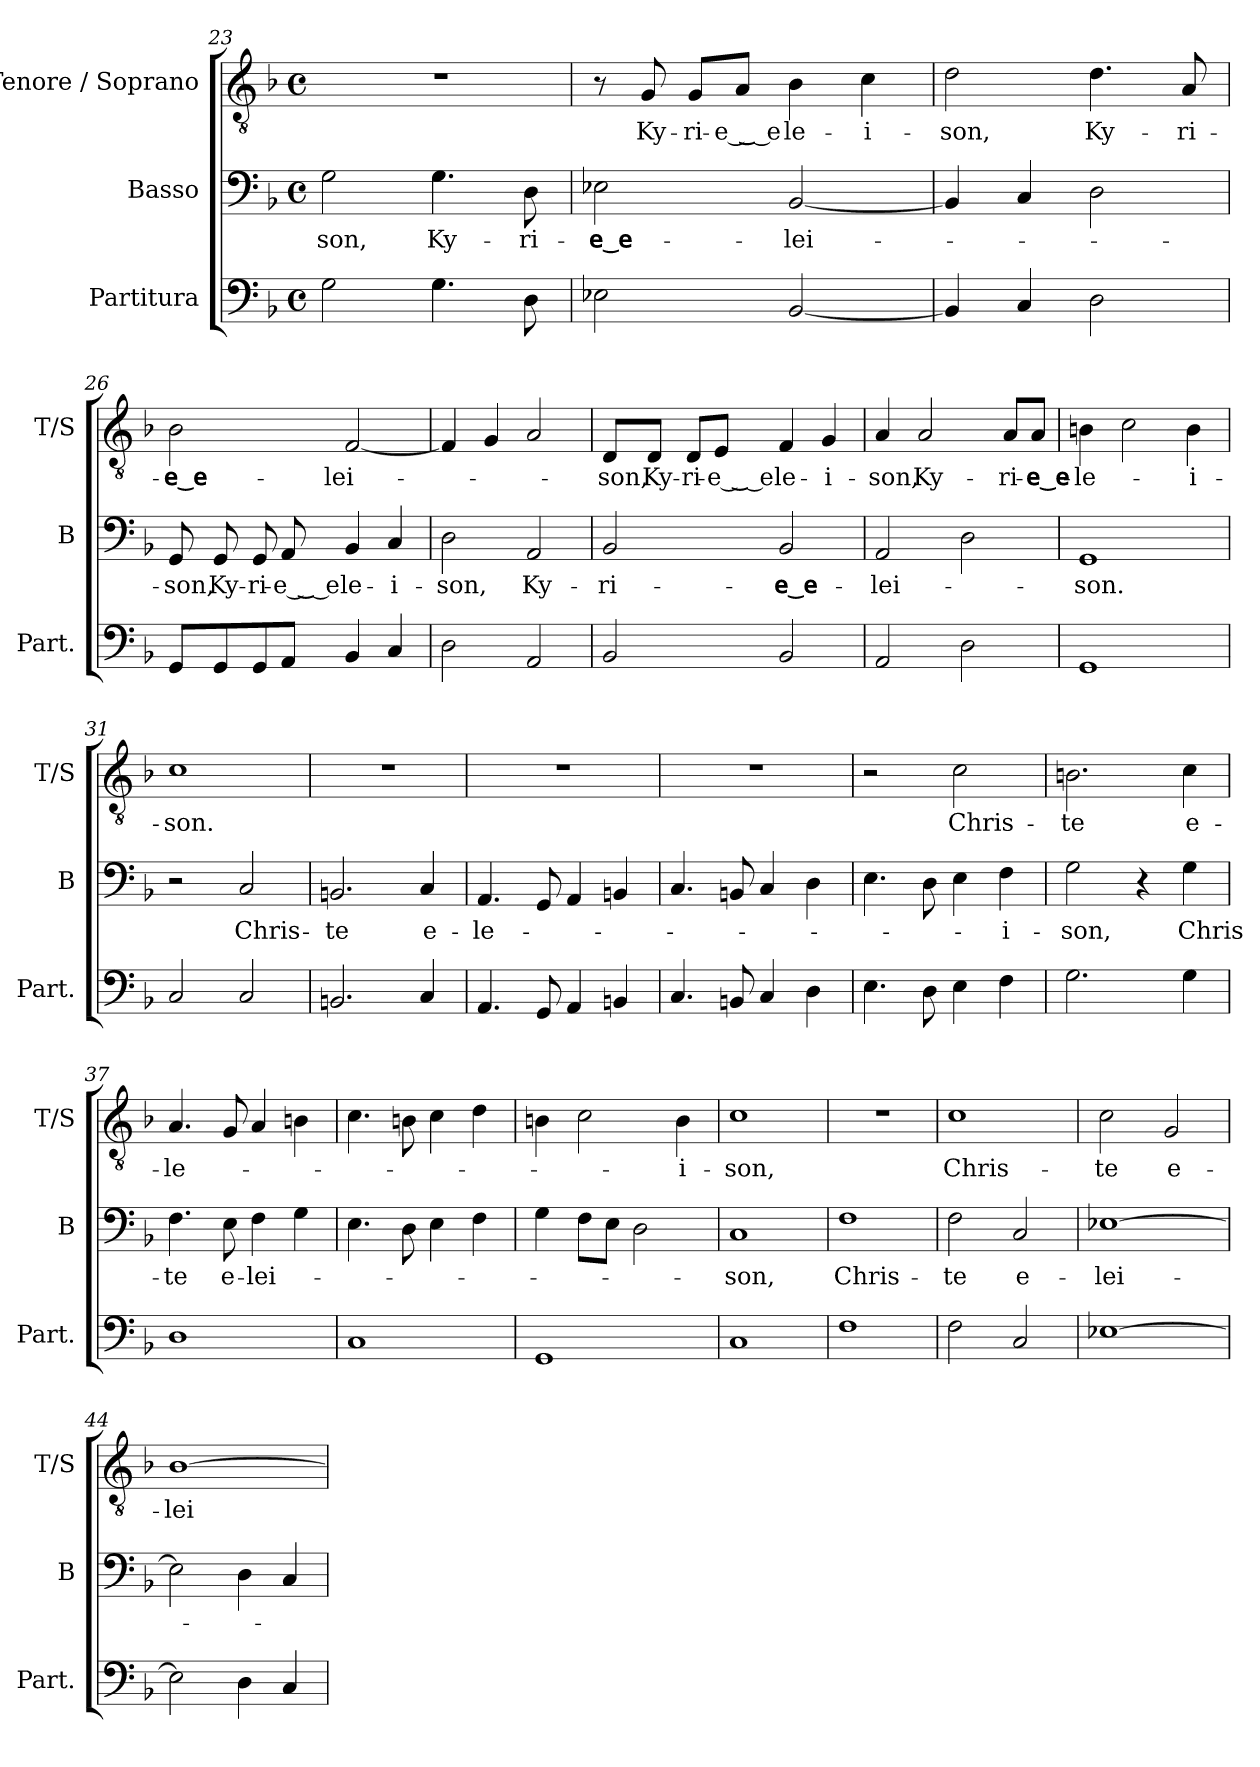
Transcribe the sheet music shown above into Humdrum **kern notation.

**kern	**kern	**text	**kern	**text
*part3	*part2	*part2	*part1	*part1
*staff3	*staff2	*staff2	*staff1	*staff1
*I"Partitura	*I"Basso	*	*I"Tenore / Soprano	*
*I'Part.	*I'B	*	*I'T/S	*
*clefF4	*clefF4	*	*clefGv2	*
*k[b-]	*k[b-]	*	*k[b-]	*
*F:	*F:	*	*F:	*
*M4/4	*M4/4	*	*M4/4	*
*met(c)	*met(c)	*	*met(c)	*
=23	=23	=23	=23	=23
2G\	2G\	-son,	1r	.
4.G\	4.G\	Ky-	.	.
8D\	8D\	-ri-	.	.
=24	=24	=24	=24	=24
2E-X\	2E-X\	e‿e-	8r	.
.	.	.	8G/	Ky-
.	.	.	8G/L	-ri-
.	.	.	8A/J	e ‿ e
[2BB-/	[2BB-/	-lei-	4B-\	-le-
.	.	.	4c\	-i-
=25	=25	=25	=25	=25
4BB-/]	4BB-/]	.	2d\	-son,
4C/	4C/	.	.	.
2D\	2D\	.	4.d\	Ky-
.	.	.	8A/	-ri-
=26	=26	=26	=26	=26
8GG/L	8GG/	-son,	2B-\	e‿e-
8GG/	8GG/	Ky-	.	.
8GG/	8GG/	-ri-	.	.
8AA/J	8AA/	e ‿ e	.	.
4BB-/	4BB-/	-le-	[2F/	-lei-
4C/	4C/	-i-	.	.
=27	=27	=27	=27	=27
2D\	2D\	-son,	4F/]	.
.	.	.	4G/	.
2AA/	2AA/	Ky-	2A/	.
=28	=28	=28	=28	=28
2BB-/	2BB-/	-ri-	8D/L	-son,
.	.	.	8D/J	Ky-
.	.	.	8D/L	-ri-
.	.	.	8E/J	e ‿ e
2BB-/	2BB-/	e‿e-	4F/	-le-
.	.	.	4G/	-i-
=29	=29	=29	=29	=29
2AA/	2AA/	-lei-	4A/	-son,
.	.	.	2A/	Ky-
2D\	2D\	.	.	.
.	.	.	8A/L	-ri-
.	.	.	8A/J	e‿e-
=30	=30	=30	=30	=30
1GG	1GG	-son.	4Bn\	-le-
.	.	.	2c\	.
.	.	.	4B\	-i-
=31	=31	=31	=31	=31
2C/	2r	.	1c	-son.
2C/	2C/	Chris-	.	.
=32	=32	=32	=32	=32
2.BBn/	2.BBn/	-te	1r	.
4C/	4C/	e-	.	.
=33	=33	=33	=33	=33
4.AA/	4.AA/	-le-	1r	.
8GG/	8GG/	.	.	.
4AA/	4AA/	.	.	.
4BBn/	4BBn/	.	.	.
=34	=34	=34	=34	=34
4.C/	4.C/	.	1r	.
8BBn/	8BBn/	.	.	.
4C/	4C/	.	.	.
4D\	4D\	.	.	.
=35	=35	=35	=35	=35
4.E\	4.E\	.	2r	.
8D\	8D\	.	.	.
4E>\	4E\	.	2c\	Chris-
4F\	4F\	-i-	.	.
=36	=36	=36	=36	=36
2.G\	2G\	-son,	2.Bn\	-te
.	4r	.	.	.
4G\	4G\	Chris-	4c\	e-
=37	=37	=37	=37	=37
1D	4.F\	-te	4.A/	-le-
.	8E\	e-	8G/	.
.	4F\	-lei-	4A/	.
.	4G\	.	4Bn\	.
=38	=38	=38	=38	=38
1C	4.E\	.	4.c\	.
.	8D\	.	8Bn\	.
.	4E\	.	4c\	.
.	4F\	.	4d\	.
=39	=39	=39	=39	=39
1GG	4G\	.	4Bn\	.
.	8F\L	.	2c\	.
.	8E\J	.	.	.
.	2D\	.	.	.
.	.	.	4B\	-i-
=40	=40	=40	=40	=40
1C	1C	-son,	1c	-son,
=41	=41	=41	=41	=41
1F	1F	Chris-	1r	.
=42	=42	=42	=42	=42
2F\	2F\	-te	1c	Chris-
2C/	2C/	e-	.	.
=43	=43	=43	=43	=43
[1E-X	[1E-X	-lei-	2c\	-te
.	.	.	2G/	e-
=44	=44	=44	=44	=44
2E-\]	2E-\]	.	[1B-	-lei-
4D>\	4D\	.	.	.
4C/	4C/	.	.	.
=	=	=	=	=
*-	*-	*-	*-	*-
